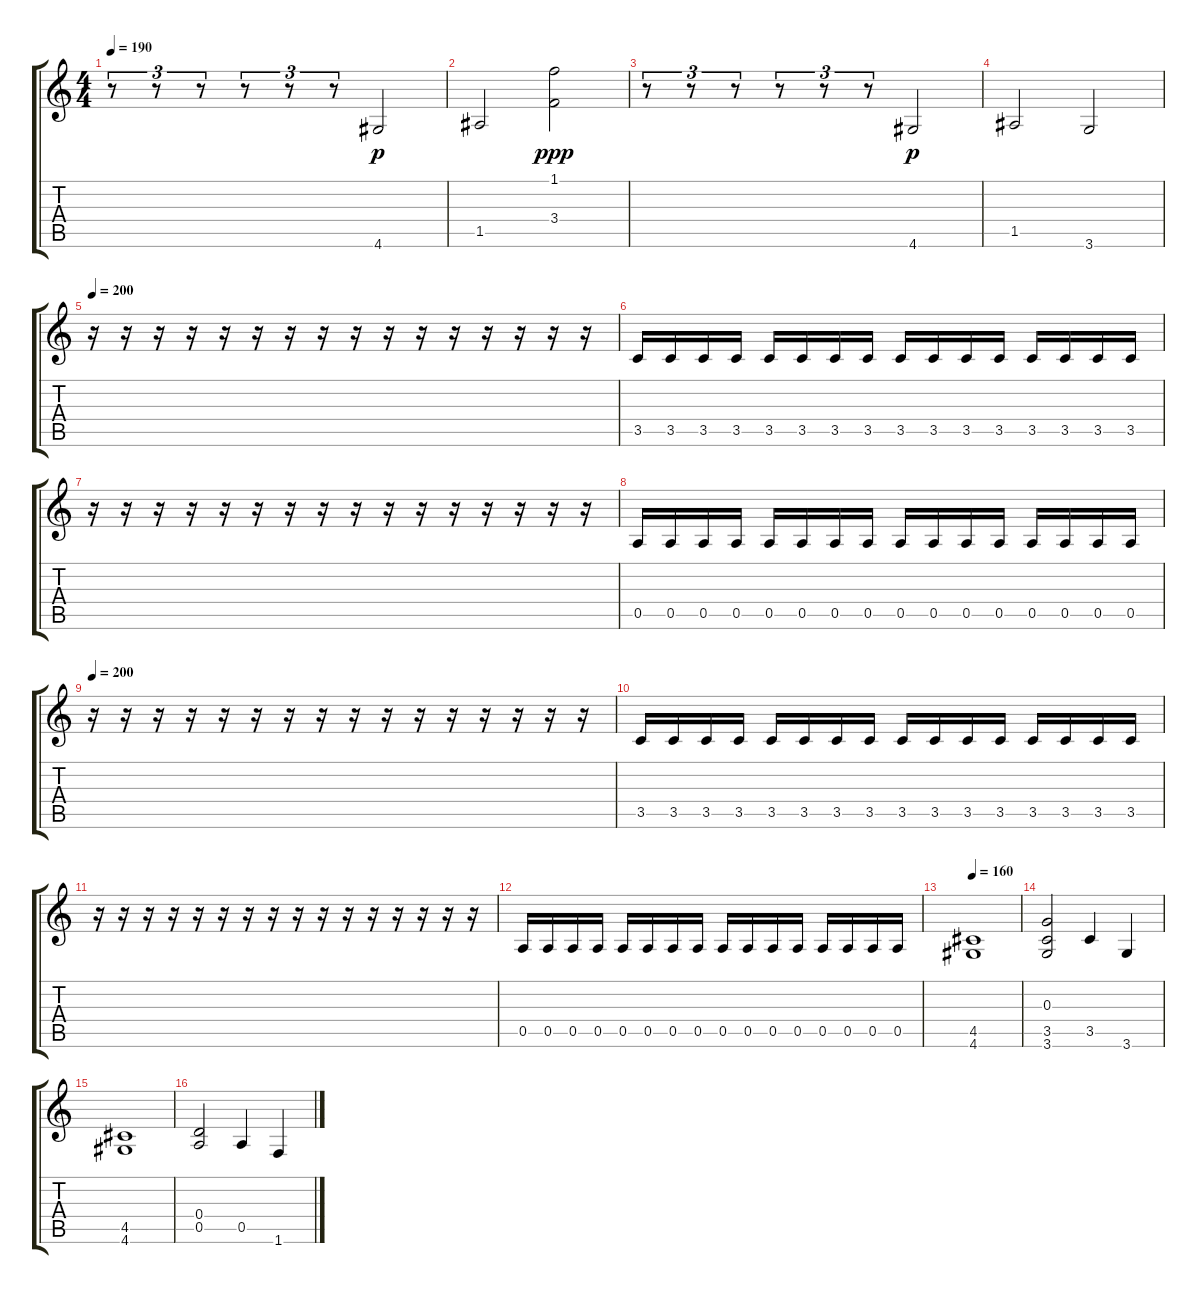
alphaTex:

\track "" {instrument distortionguitar}
\staff {score tabs}
\tuning (E4 B3 G3 D3 A2 E2) {hide}
\ts (4 4)
\tempo 190
\clef g2
\ks c
r.8{tu (3 2) dy ppp} r.8{tu (3 2)} r.8{tu (3 2)} r.8{tu (3 2)} r.8{tu (3 2)} r.8{tu (3 2)} 4.6.2{dy p} |
1.5.2 (1.1 3.4).2{dy ppp} |
r.8{tu (3 2)} r.8{tu (3 2)} r.8{tu (3 2)} r.8{tu (3 2)} r.8{tu (3 2)} r.8{tu (3 2)} 4.6.2{dy p} |
1.5.2 3.6.2 |
\tempo 200
r.16 r.16 r.16 r.16 r.16 r.16 r.16 r.16 r.16 r.16 r.16 r.16 r.16 r.16 r.16 r.16 |
3.5.16 3.5.16 3.5.16 3.5.16 3.5.16 3.5.16 3.5.16 3.5.16 3.5.16 3.5.16 3.5.16 3.5.16 3.5.16 3.5.16 3.5.16 3.5.16 |
r.16 r.16 r.16 r.16 r.16 r.16 r.16 r.16 r.16 r.16 r.16 r.16 r.16 r.16 r.16 r.16 |
0.5.16 0.5.16 0.5.16 0.5.16 0.5.16 0.5.16 0.5.16 0.5.16 0.5.16 0.5.16 0.5.16 0.5.16 0.5.16 0.5.16 0.5.16 0.5.16 |
\tempo 200
r.16 r.16 r.16 r.16 r.16 r.16 r.16 r.16 r.16 r.16 r.16 r.16 r.16 r.16 r.16 r.16 |
3.5.16 3.5.16 3.5.16 3.5.16 3.5.16 3.5.16 3.5.16 3.5.16 3.5.16 3.5.16 3.5.16 3.5.16 3.5.16 3.5.16 3.5.16 3.5.16 |
r.16 r.16 r.16 r.16 r.16 r.16 r.16 r.16 r.16 r.16 r.16 r.16 r.16 r.16 r.16 r.16 |
0.5.16 0.5.16 0.5.16 0.5.16 0.5.16 0.5.16 0.5.16 0.5.16 0.5.16 0.5.16 0.5.16 0.5.16 0.5.16 0.5.16 0.5.16 0.5.16 |
\tempo 160
(4.5 4.6).1 |
(0.3 3.5 3.6).2 3.5.4 3.6.4 |
(4.5 4.6).1 |
(0.4 0.5).2 0.5.4 1.6.4
